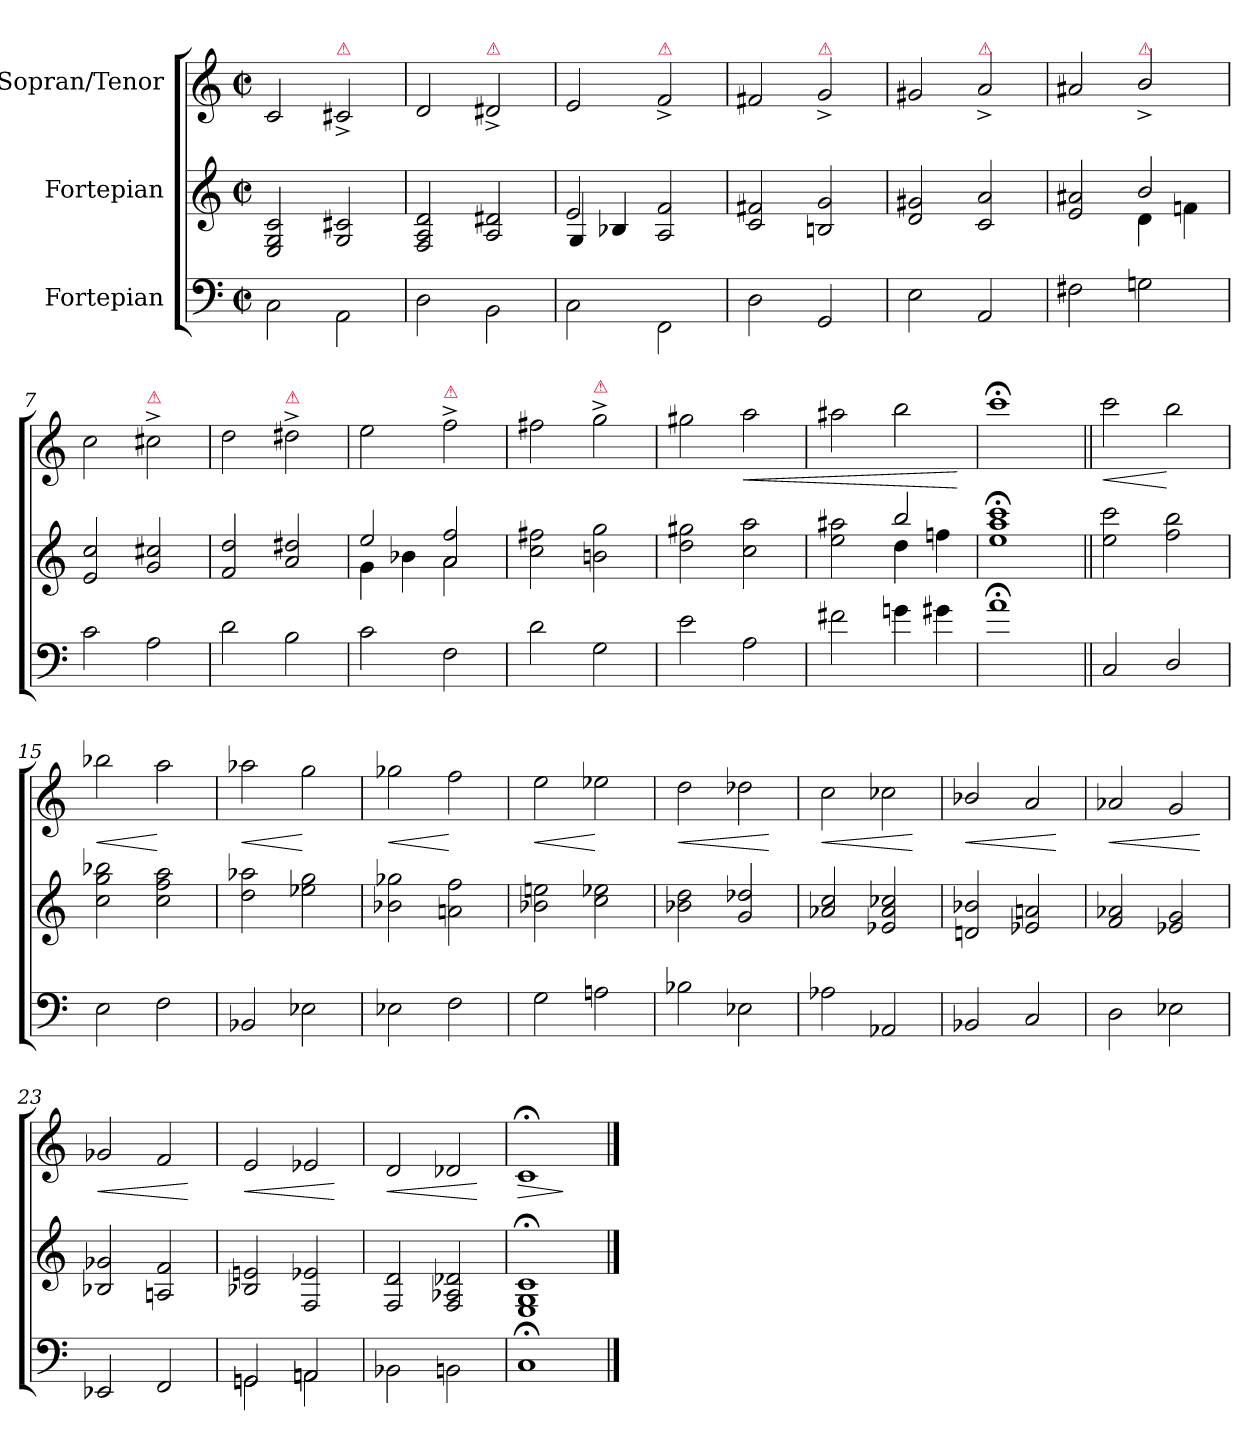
**kern	**kern	**kern	**dynam
*part3	*part2	*part1	*part1
*staff3	*staff2	*staff1	*staff1
*I"Fortepian	*I"Fortepian	*I"Sopran/Tenor	*
*clefF4	*clefG2	*clefG2	*
*k[]	*k[]	*k[]	*
*M2/2	*M2/2	*M2/2	*
*met(c|)	*met(c|)	*met(c|)	*
=1	=1	=1	=1
2C\	2E/ 2G/ 2c/	2c/	.
!	!	!LO:TX:a:color=crimson:t=⚠	!
2AA\	2G/ 2c#X/	2c#X^>/	.
=2	=2	=2	=2
2D\	2F/ 2A/ 2d/	2d/	.
!	!	!LO:TX:a:color=crimson:t=⚠	!
2BB\	2A/ 2d#X/	2d#X^>/	.
=3	=3	=3	=3
*	*^	*	*
2C\	2e/	4G/	2e/	.
.	.	4B-X/	.	.
!	!	!	!LO:TX:a:color=crimson:t=⚠	!
2FF\	2A/ 2f/	2ryy	2f^>/	.
*	*v	*v	*	*
=4	=4	=4	=4
2D\	2c/ 2f#X/	2f#X/	.
!	!	!LO:TX:a:color=crimson:t=⚠	!
2GG/	2Bn/ 2g/	2g^>/	.
=5	=5	=5	=5
2E\	2d/ 2g#X/	2g#X/	.
!	!	!LO:TX:a:color=crimson:t=⚠	!
2AA/	2c/ 2a/	2a^>/	.
=6	=6	=6	=6
*	*^	*	*
2F#X\	2e/ 2a#X/	2ryy	2a#X/	.
!	!	!	!LO:TX:a:color=crimson:t=⚠	!
2Gn\	2b/	4d\	2b^>/	.
.	.	4fn\	.	.
*	*v	*v	*	*
=7	=7	=7	=7
2c\	2e/ 2cc/	2cc\	.
!	!	!LO:TX:a:color=crimson:t=⚠	!
2A\	2g/ 2cc#X/	2cc#X^\	.
=8	=8	=8	=8
2d\	2f/ 2dd/	2dd\	.
!	!	!LO:TX:a:color=crimson:t=⚠	!
2B\	2a/ 2dd#X/	2dd#X^\	.
=9	=9	=9	=9
*	*^	*	*
2c\	2ee/	4g\	2ee\	.
.	.	4b-X\	.	.
!	!	!	!LO:TX:a:color=crimson:t=⚠	!
2F\	2a/ 2ff/	2a\	2ff^\	.
*	*v	*v	*	*
=10	=10	=10	=10
2d\	2cc\ 2ff#X\	2ff#X\	.
!	!	!LO:TX:a:color=crimson:t=⚠	!
2G\	2bn\ 2gg\	2gg^\	.
=11	=11	=11	=11
2e\	2dd\ 2gg#X\	2gg#X\	.
!	!	!	!LO:HP:b
2A\	2cc\ 2aa\	2aa\	<
=12	=12	=12	=12
*	*^	*	*
2f#X\	2ee\ 2aa#X\	2ryy	2aa#X\	.
4gn\	2bb/	4dd\	2bb\	.
4g#X\	.	4ffn\	.	.
*	*v	*v	*	*
.	.	.	[
=13	=13	=13	=13
1a;	1ee;< 1aa;< 1ccc;<	1ccc;<	.
=14||	=14||	=14||	=14||
!	!	!	!LO:HP:b
2C/	2ee\ 2ccc\	2ccc\	<
2D/	2ff\ 2bb\	2bb\	[
=15	=15	=15	=15
!	!	!	!LO:HP:b
2E\	2cc\ 2gg\ 2bb-X\	2bb-X\	<
2F\	2cc\ 2ff\ 2aa\	2aa\	[
=16	=16	=16	=16
!	!	!	!LO:HP:b
2BB-X/	2dd\ 2aa-X\	2aa-X\	<
2E-X\	2ee-X\ 2gg\	2gg\	[
=17	=17	=17	=17
!	!	!	!LO:HP:b
2E-X\	2b-X\ 2gg-X\	2gg-X\	<
2F\	2an\ 2ff\	2ff\	[
=18	=18	=18	=18
!	!	!	!LO:HP:b
2G\	2b-X\ 2een\	2ee\	<
2An\	2cc\ 2ee-X\	2ee-X\	[
=19	=19	=19	=19
!	!	!	!LO:HP:b
2B-X\	2b-X\ 2dd\	2dd\	<
2E-X\	2g/ 2dd-X/	2dd-X\	.
.	.	.	[
=20	=20	=20	=20
!	!	!	!LO:HP:b
2A-X\	2a-X/ 2cc/	2cc\	<
2AA-X/	2e-X/ 2a-/ 2cc-X/	2cc-X\	.
.	.	.	[
=21	=21	=21	=21
!	!	!	!LO:HP:b
2BB-X/	2dn/ 2b-X/	2b-X/	<
2C/	2e-X/ 2an/	2a/	.
.	.	.	[
=22	=22	=22	=22
!	!	!	!LO:HP:b
2D\	2f/ 2a-X/	2a-X/	<
2E-X\	2e-X/ 2g/	2g/	.
.	.	.	[
=23	=23	=23	=23
!	!	!	!LO:HP:b
2EE-X/	2B-X/ 2g-X/	2g-X/	<
2FF/	2An/ 2f/	2f/	.
.	.	.	[
=24	=24	=24	=24
*^	*	*	*
!	!	!	!	!LO:HP:b
2GGn/	2GGn\	2B-X/ 2en/	2e/	<
2AAn/	2AAn\	2F/ 2e-X/	2e-X/	.
*v	*v	*	*	*
.	.	.	[
=25	=25	=25	=25
!	!	!	!LO:HP:b
2BB-X\	2F/ 2d/	2d/	<
2BBn\	2F/ 2A-X/ 2d-X/	2d-X/	.
.	.	.	[
=26	=26	=26	=26
!	!	!	!LO:HP:b
1C;\	1E;</ 1G;</ 1c;</	1c;<	>
.	.	.	]
==	==	==	==
*-	*-	*-	*-
